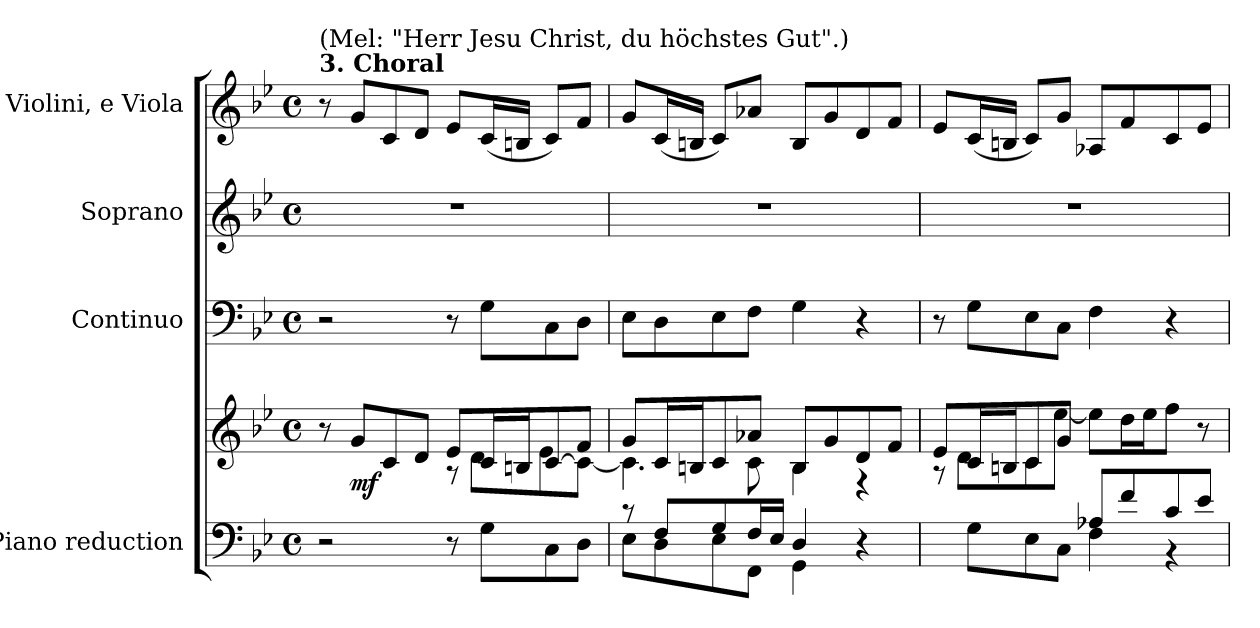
**kern	**kern	**dynam	**kern	**kern	**kern
*part4	*part4	*part4	*part3	*part2	*part1
*staff5	*staff4	*staff4/5	*staff3	*staff2	*staff1
*I"Piano reduction	*	*	*I"Continuo	*I"Soprano	*I"Violini, e Viola
*I'Pno	*	*	*	*	*
*stria5	*stria5	*	*	*	*
*clefF4	*clefG2	*	*clefF4	*clefG2	*clefG2
*k[b-e-]	*k[b-e-]	*	*k[b-e-]	*k[b-e-]	*k[b-e-]
*M4/4	*M4/4	*	*M4/4	*M4/4	*M4/4
*met(c)	*met(c)	*	*met(c)	*met(c)	*met(c)
=1	=1	=1	=1	=1	=1
*	*^	*	*	*	*
!	!	!	!	!	!	!LO:TX:a:B:t=3. Choral
!	!	!	!	!	!	!LO:TX:a:t=(Mel&colon; "Herr Jesu Christ, du höchstes Gut".)
2r	8r	8ryy	.	2r	1r	8r
!	!	!	!LO:DY:b	!	!	!
.	8g/L	8ryy	mf	.	.	8g/L
.	8c/	4ryy	.	.	.	8c/
.	8d/J	.	.	.	.	8d/J
8r	8e-/L	8r	.	8r	.	8e-/L
8G\L	16c/L	8d\L	.	8G\L	.	(16c/L
.	16Bn/J	.	.	.	.	16Bn/JJ
8C\	[<8c/	8e-\	.	8C\	.	8c/L)
8D\J	8f/J	8c\J_	.	8D\J	.	8f/J
=2	=2	=2	=2	=2	=2	=2
*^	*	*	*	*	*	*
8r	8E-\L	8g/L	4.c\]	.	8E-\L	1r	8g/L
8F/L	8D\	16c/L	.	.	8D\	.	(16c/L
.	.	16Bn/J	.	.	.	.	16Bn/JJ
8G/	8E-\	8c/	.	.	8E-\	.	8c/L)
16F/L	8FF\J	8a-X/J	8c\	.	8F\J	.	8a-X/J
16E-/JJ	.	.	.	.	.	.	.
4D/	4GG\	8B/L	4B\	.	4G\	.	8B/L
.	.	8g/	.	.	.	.	8g/
4r	4ryy	8d/	4r	.	4r	.	8d/
.	.	8f/J	.	.	.	.	8f/J
=3	=3	=3	=3	=3	=3	=3	=3
2ryy	8ryy	8e-/L	8r	.	8r	1r	8e-/L
.	8G\L	16c/L	8d\L	.	8G\L	.	(16c/L
.	.	16Bn/J	.	.	.	.	16Bn/JJ
.	8E-\	8c/	8c\	.	8E-\	.	8c/L)
.	8C\J	8g/J	[8ee-\J	.	8C\J	.	8g/J
8A-X/L	4F\	2ryy	8ee-\L]	.	4F\	.	8A-X/L
8f/	.	.	16dd\L	.	.	.	8f/
.	.	.	16ee-\J	.	.	.	.
8c/	4r	.	8ff\J	.	4r	.	8c/
8e-/J	.	.	8r	.	.	.	8e-/J
*v	*v	*	*	*	*	*	*
*	*v	*v	*	*	*	*
=	=	=	=	=	=
*-	*-	*-	*-	*-	*-
